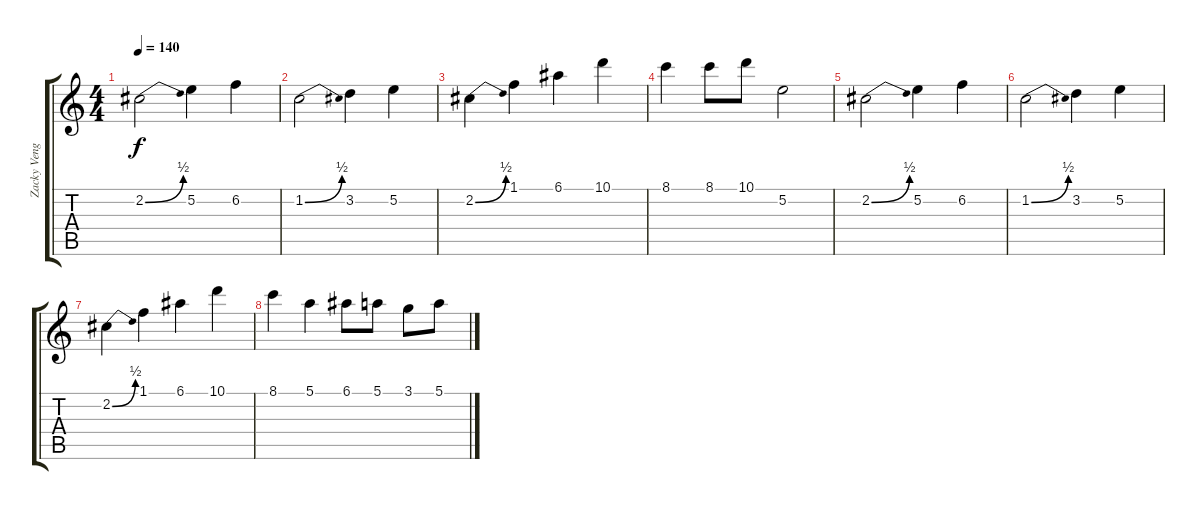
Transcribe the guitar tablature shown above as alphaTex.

\track ("Zacky Vengeance" "Zacky Veng") {instrument electricguitarjazz}
\staff {score tabs}
\tuning (E4 B3 G3 D3 A2 E2) {hide}
\ts (4 4)
\tempo 140
\clef g2
\ks c
2.2{be (bend 0 0 60 2)}.2{dy f volume 14} 5.2.4 6.2.4 |
1.2{be (bend 0 0 60 2)}.2{volume 12} 3.2.4 5.2.4 |
2.2{be (bend 0 0 60 2)}.4{volume 10} 1.1.4 6.1.4 10.1.4 |
8.1.4{volume 8} 8.1.8 10.1.8 5.2.2 |
2.2{be (bend 0 0 60 2)}.2{volume 6} 5.2.4 6.2.4 |
1.2{be (bend 0 0 60 2)}.2{volume 4} 3.2.4 5.2.4 |
2.2{be (bend 0 0 60 2)}.4{volume 2} 1.1.4 6.1.4 10.1.4 |
8.1.4{volume 0} 5.1.4 6.1.8 5.1.8 3.1.8 5.1.8
